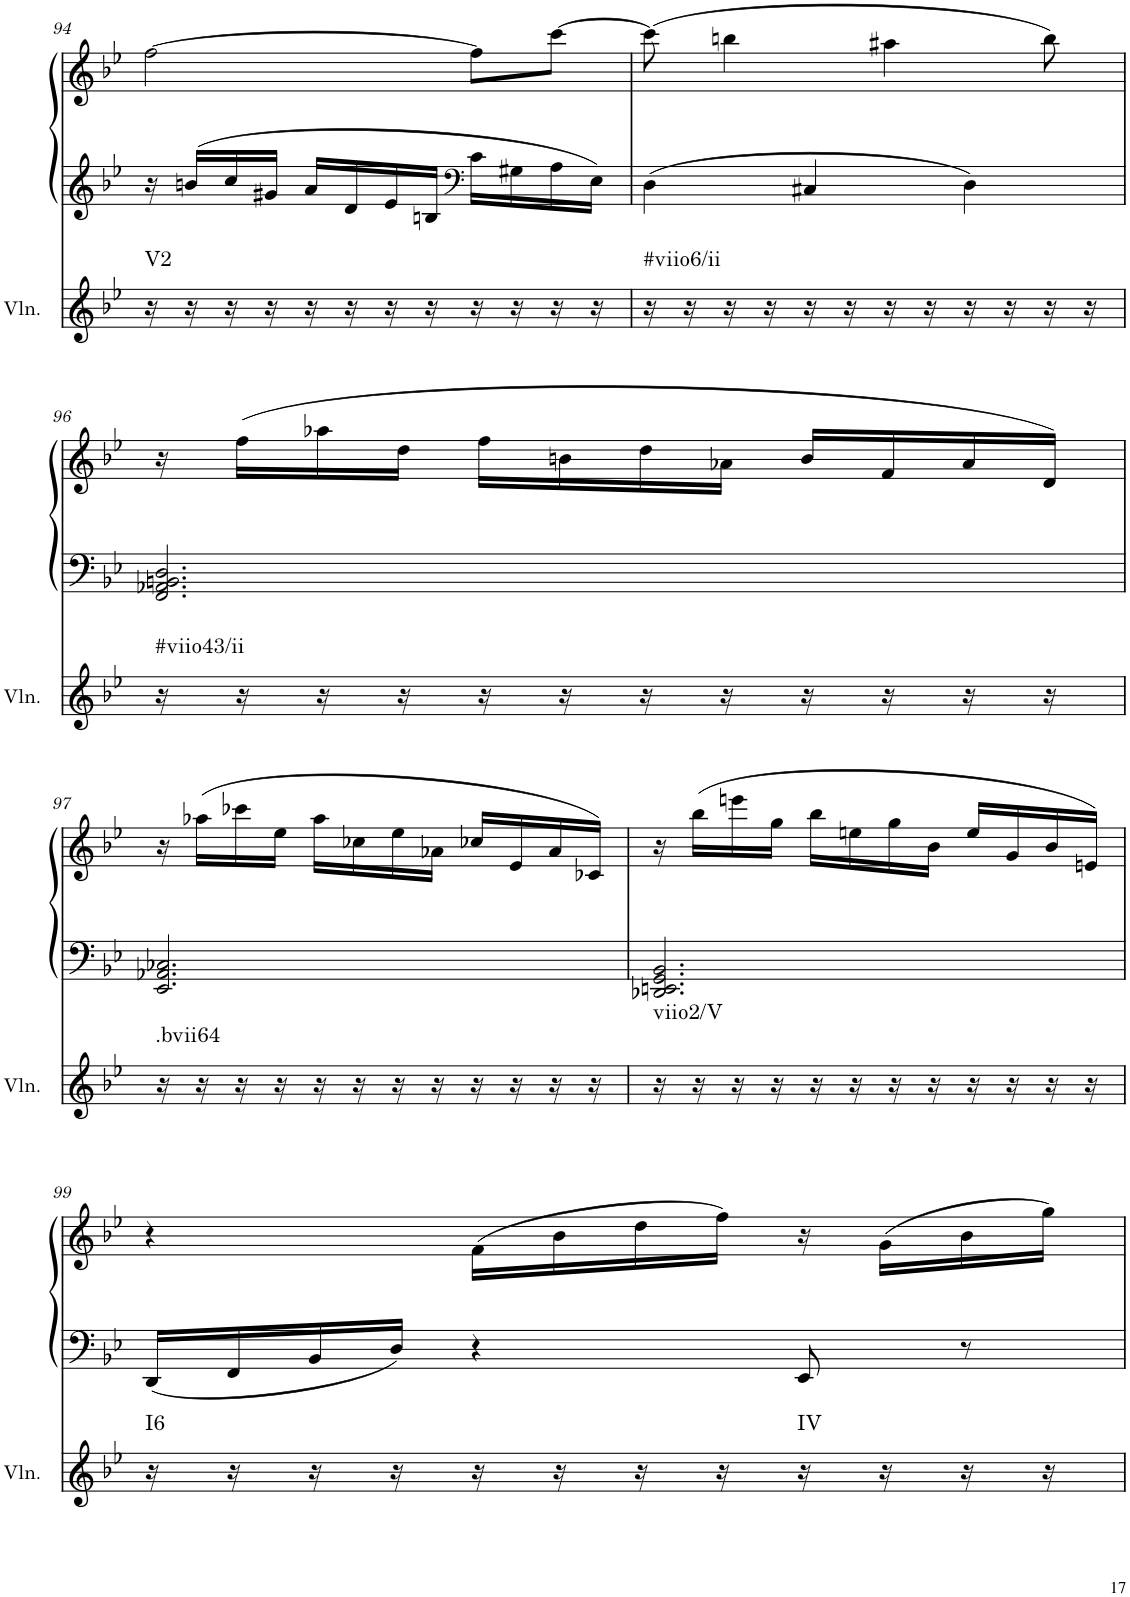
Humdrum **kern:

**kern	**harte	**kern	**kern
*part2	*part2	*part1	*part1
*staff3	*	*staff2	*staff1
*I"Violin	*	*I"unbenannt2	*
*I'Vln.	*	*	*
!!LO:PB:g=z
*clefG2	*	*clefF4	*clefG2
*k[b-e-]	*	*k[b-e-]	*k[b-e-]
*M3/4	*	*M3/4	*M3/4
=94	=94	=94	=94
!	!LO:H:kt=V2	!	!
16r	N	16r	[2ff\
16r	.	16bn/LL	.
16r	.	16cc/	.
16r	.	16g#X/JJ	.
16r	.	16a/LL	.
16r	.	16d/	.
16r	.	16e-/	.
16r	.	16Bn/JJ	.
*	*	*clefF4	*
16r	.	16c\LL	8ff\L]
16r	.	16G#X\	.
16r	.	16A\	[8ccc\J
16r	.	16E-\JJ	.
=95	=95	=95	=95
!	!LO:H:kt=#viio6/ii	!	!
16r	N	4D\	(8ccc\]
16r	.	.	.
16r	.	.	4bbn\
16r	.	.	.
16r	.	4C#X/	.
16r	.	.	.
16r	.	.	4aa#X\
16r	.	.	.
16r	.	4D\	.
16r	.	.	.
16r	.	.	8bb\)
16r	.	.	.
!!LO:LB:g=z
=96	=96	=96	=96
!	!LO:H:kt=#viio43/ii	!	!
16r	N	2.FF/ 2.AA-X/ 2.BBn/ 2.D/	16r
16r	.	.	(16ff\LL
16r	.	.	16aa-X\
16r	.	.	16dd\JJ
16r	.	.	16ff\LL
16r	.	.	16bn\
16r	.	.	16dd\
16r	.	.	16a-X\JJ
16r	.	.	16b/LL
16r	.	.	16f/
16r	.	.	16a-/
16r	.	.	16d/JJ)
!!LO:LB:g=z
=97	=97	=97	=97
!	!LO:H:kt=.bvii64	!	!
16r	N	2.EE-/ 2.AA-X/ 2.C-X/	16r
16r	.	.	(16aa-X\LL
16r	.	.	16ccc-X\
16r	.	.	16ee-\JJ
16r	.	.	16aa-\LL
16r	.	.	16cc-X\
16r	.	.	16ee-\
16r	.	.	16a-X\JJ
16r	.	.	16cc-X/LL
16r	.	.	16e-/
16r	.	.	16a-/
16r	.	.	16c-X/JJ)
=98	=98	=98	=98
!	!LO:H:kt=viio2/V	!	!
16r	N	2.DD-X/ 2.EEn/ 2.GG/ 2.BB-/	16r
16r	.	.	(16bb-\LL
16r	.	.	16eeen\
16r	.	.	16gg\JJ
16r	.	.	16bb-\LL
16r	.	.	16een\
16r	.	.	16gg\
16r	.	.	16b-\JJ
16r	.	.	16ee/LL
16r	.	.	16g/
16r	.	.	16b-/
16r	.	.	16en/JJ)
!!LO:LB:g=z
=99	=99	=99	=99
!	!LO:H:kt=I6	!	!
16r	N	16DD/LL	4r
16r	.	16FF/	.
16r	.	16BB-/	.
16r	.	16D/JJ	.
16r	.	4r	(16f\LL
16r	.	.	16b-\
16r	.	.	16dd\
16r	.	.	16ff\JJ)
!	!LO:H:kt=IV	!	!
16r	N	8EE-/	16r
16r	.	.	(16g\LL
16r	.	8r	16b-\
16r	.	.	16gg\JJ)
=	=	=	=
*-	*-	*-	*-
